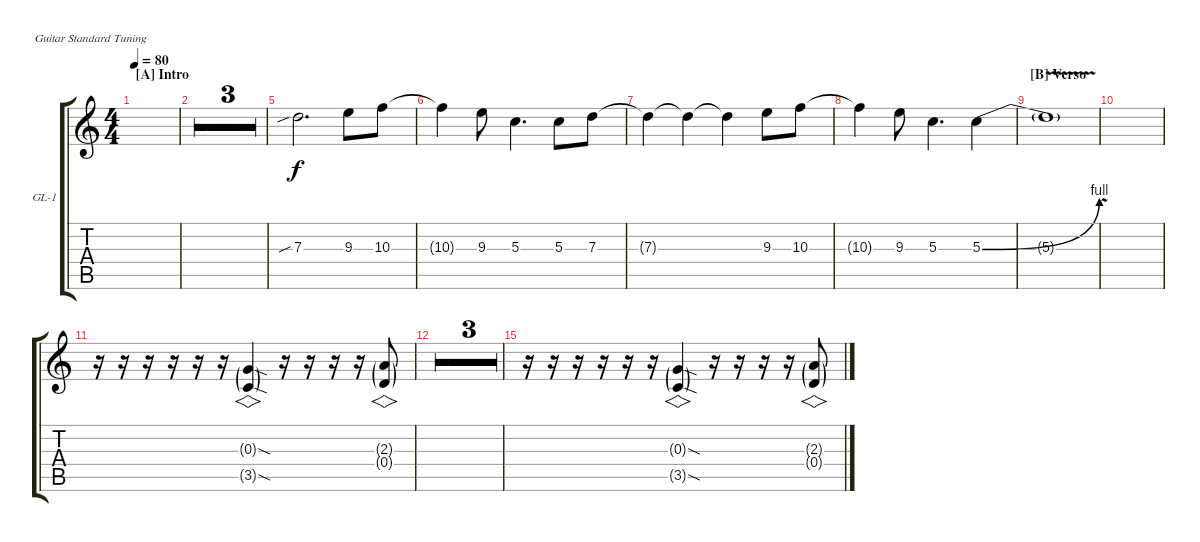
\defaultSystemsLayout 4
\bracketExtendMode groupsimilarinstruments
\firstSystemTrackNameOrientation horizontal
\otherSystemsTrackNameOrientation horizontal
\track ("Guitar-lead-1" "GL-1") {multiBarRest instrument overdrivenguitar}
\staff {score tabs}
\tuning (E4 B3 G3 D3 A2 E2)
\ts (4 4)
\section ("A" "Intro")
\tempo 80
\clef g2
\ks aminor
|
|
|
|
7.3{sib}.2{d} 9.3.8 10.3.8 |
10.3{t}.4 9.3.8 5.3.4{d} 5.3.8 7.3.8 |
7.3{t}.4 7.3{t}.4 7.3{t}.4 9.3.8 10.3.8 |
10.3{t}.4 9.3.8 5.3.4{d} 5.3{be (bend 0 0 15 4)}.4 |
\section ("B" "Verso")
5.3{v t}.1 |
|
r.16 r.16 r.16 r.16 r.16 r.16 (3.5{sod g} 0.3{sod g}).4{vs} r.16 r.16 r.16 r.16 (0.4{g} 2.3{g}).8{vs} |
|
|
|
r.16 r.16 r.16 r.16 r.16 r.16 (3.5{sod g} 0.3{sod g}).4{vs} r.16 r.16 r.16 r.16 (0.4{g} 2.3{g}).8{vs}
